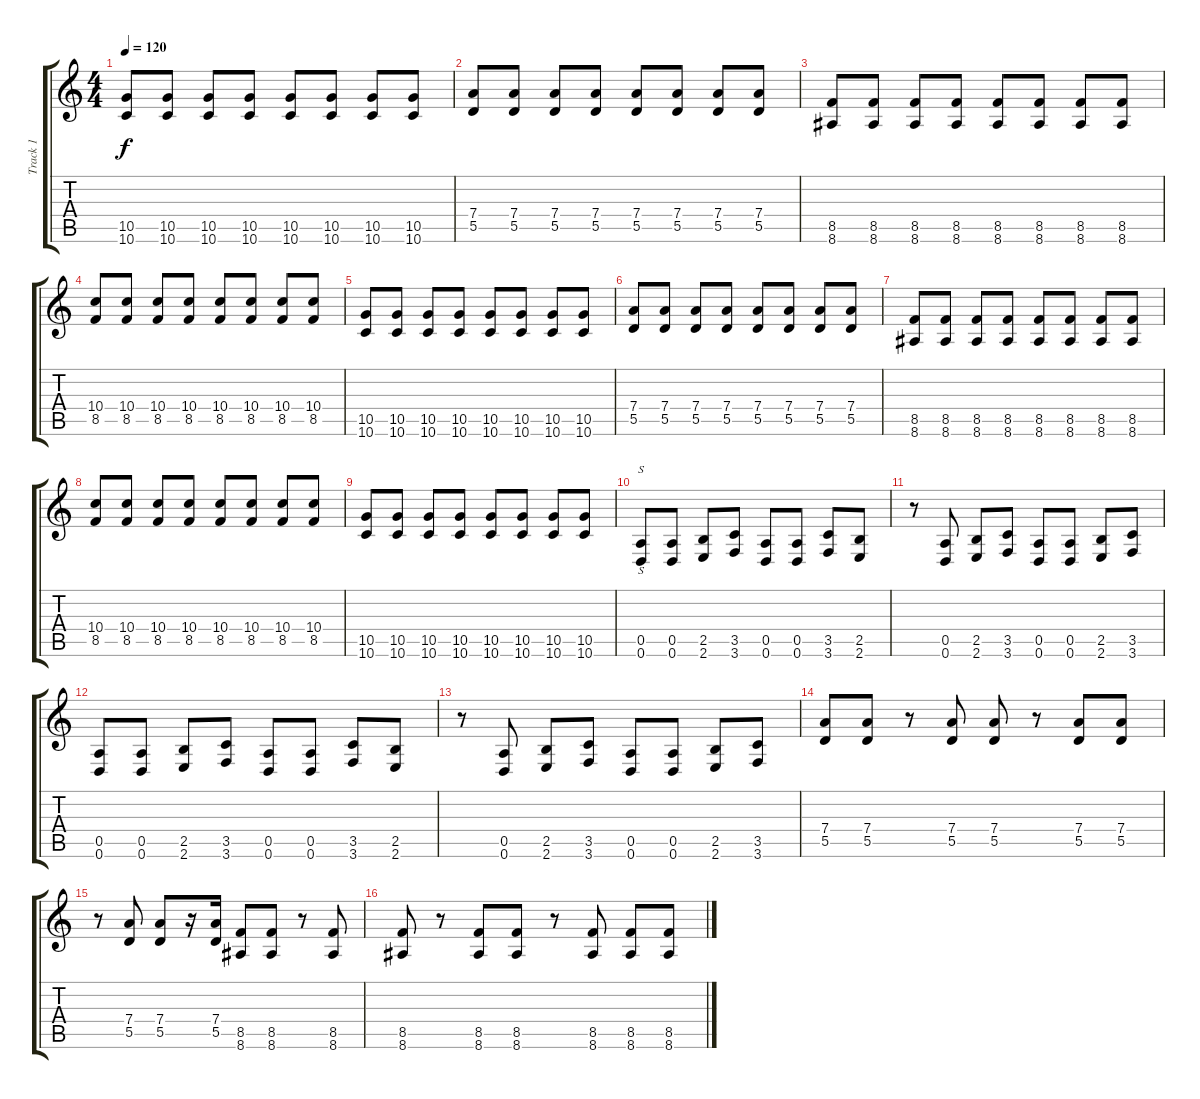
\track ("Track 1" "Track 1") {instrument distortionguitar}
\staff {score tabs}
\tuning (E4 B3 G3 D3 A2 D2) {hide}
\ts (4 4)
\tempo 120
\clef g2
\ks c
(10.5 10.6).8{dy f} (10.5 10.6).8 (10.5 10.6).8 (10.5 10.6).8 (10.5 10.6).8 (10.5 10.6).8 (10.5 10.6).8 (10.5 10.6).8 |
(7.4 5.5).8 (7.4 5.5).8 (7.4 5.5).8 (7.4 5.5).8 (7.4 5.5).8 (7.4 5.5).8 (7.4 5.5).8 (7.4 5.5).8 |
(8.5 8.6).8 (8.5 8.6).8 (8.5 8.6).8 (8.5 8.6).8 (8.5 8.6).8 (8.5 8.6).8 (8.5 8.6).8 (8.5 8.6).8 |
(10.4 8.5).8 (10.4 8.5).8 (10.4 8.5).8 (10.4 8.5).8 (10.4 8.5).8 (10.4 8.5).8 (10.4 8.5).8 (10.4 8.5).8 |
(10.5 10.6).8 (10.5 10.6).8 (10.5 10.6).8 (10.5 10.6).8 (10.5 10.6).8 (10.5 10.6).8 (10.5 10.6).8 (10.5 10.6).8 |
(7.4 5.5).8 (7.4 5.5).8 (7.4 5.5).8 (7.4 5.5).8 (7.4 5.5).8 (7.4 5.5).8 (7.4 5.5).8 (7.4 5.5).8 |
(8.5 8.6).8 (8.5 8.6).8 (8.5 8.6).8 (8.5 8.6).8 (8.5 8.6).8 (8.5 8.6).8 (8.5 8.6).8 (8.5 8.6).8 |
(10.4 8.5).8 (10.4 8.5).8 (10.4 8.5).8 (10.4 8.5).8 (10.4 8.5).8 (10.4 8.5).8 (10.4 8.5).8 (10.4 8.5).8 |
(10.5 10.6).8 (10.5 10.6).8 (10.5 10.6).8 (10.5 10.6).8 (10.5 10.6).8 (10.5 10.6).8 (10.5 10.6).8 (10.5 10.6).8 |
(0.5 0.6).8{s} (0.5 0.6).8 (2.5 2.6).8 (3.5 3.6).8 (0.5 0.6).8 (0.5 0.6).8 (3.5 3.6).8 (2.5 2.6).8 |
r.8 (0.5 0.6).8 (2.5 2.6).8 (3.5 3.6).8 (0.5 0.6).8 (0.5 0.6).8 (2.5 2.6).8 (3.5 3.6).8 |
(0.5 0.6).8 (0.5 0.6).8 (2.5 2.6).8 (3.5 3.6).8 (0.5 0.6).8 (0.5 0.6).8 (3.5 3.6).8 (2.5 2.6).8 |
r.8 (0.5 0.6).8 (2.5 2.6).8 (3.5 3.6).8 (0.5 0.6).8 (0.5 0.6).8 (2.5 2.6).8 (3.5 3.6).8 |
(7.4 5.5).8 (7.4 5.5).8 r.8 (7.4 5.5).8 (7.4 5.5).8 r.8 (7.4 5.5).8 (7.4 5.5).8 |
r.8 (7.4 5.5).8 (7.4 5.5).8 r.16 (7.4 5.5).16 (8.5 8.6).8 (8.5 8.6).8 r.8 (8.5 8.6).8 |
(8.5 8.6).8 r.8 (8.5 8.6).8 (8.5 8.6).8 r.8 (8.5 8.6).8 (8.5 8.6).8 (8.5 8.6).8
